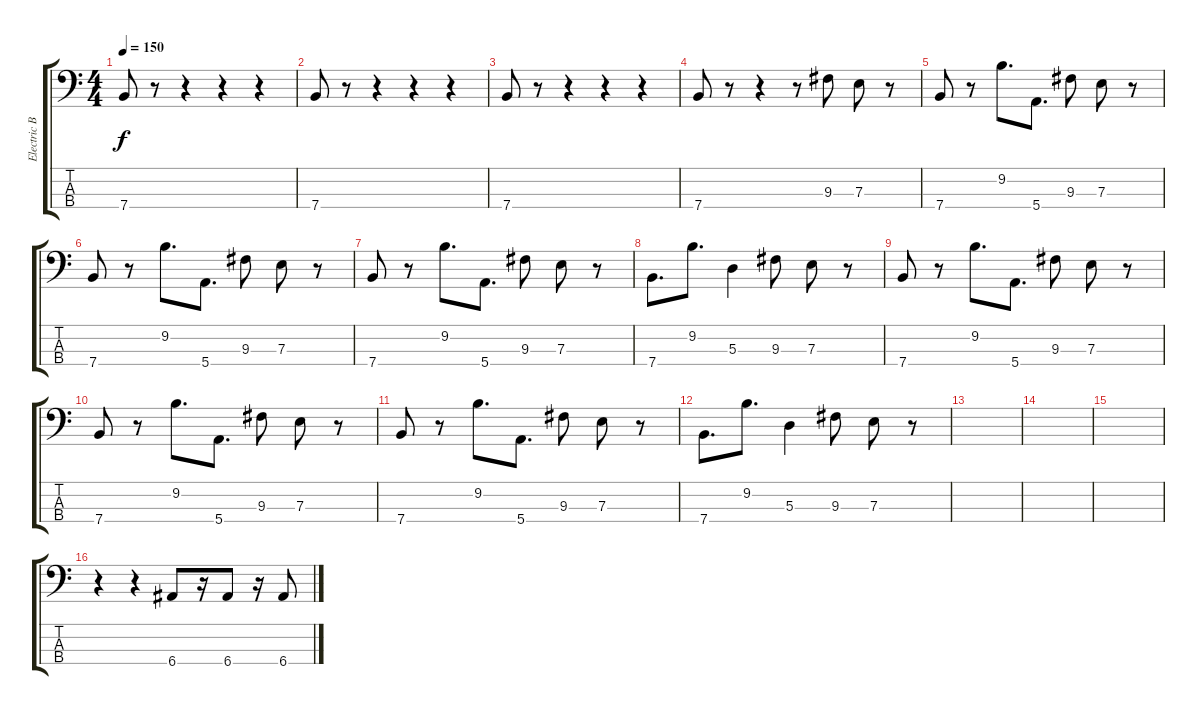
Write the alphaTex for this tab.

\track ("Electric Bass" "Electric B") {instrument electricbassfinger}
\staff {score tabs}
\tuning (G2 D2 A1 E1) {hide}
\ts (4 4)
\tempo 150
\clef f4
\ks c
7.4.8{dy f instrument electricbassfinger} r.8 r.4 r.4 r.4 |
7.4.8 r.8 r.4 r.4 r.4 |
7.4.8 r.8 r.4 r.4 r.4 |
7.4.8 r.8 r.4 r.8 9.3.8 7.3.8 r.8 |
7.4.8 r.8 9.2.8{d} 5.4.8{d} 9.3.8 7.3.8 r.8 |
7.4.8 r.8 9.2.8{d} 5.4.8{d} 9.3.8 7.3.8 r.8 |
7.4.8 r.8 9.2.8{d} 5.4.8{d} 9.3.8 7.3.8 r.8 |
7.4.8{d} 9.2.8{d} 5.3.4 9.3.8 7.3.8 r.8 |
7.4.8 r.8 9.2.8{d} 5.4.8{d} 9.3.8 7.3.8 r.8 |
7.4.8 r.8 9.2.8{d} 5.4.8{d} 9.3.8 7.3.8 r.8 |
7.4.8 r.8 9.2.8{d} 5.4.8{d} 9.3.8 7.3.8 r.8 |
7.4.8{d} 9.2.8{d} 5.3.4 9.3.8 7.3.8 r.8 |
|
|
|
r.4 r.4 6.4.8 r.16 6.4.8 r.16 6.4.8
